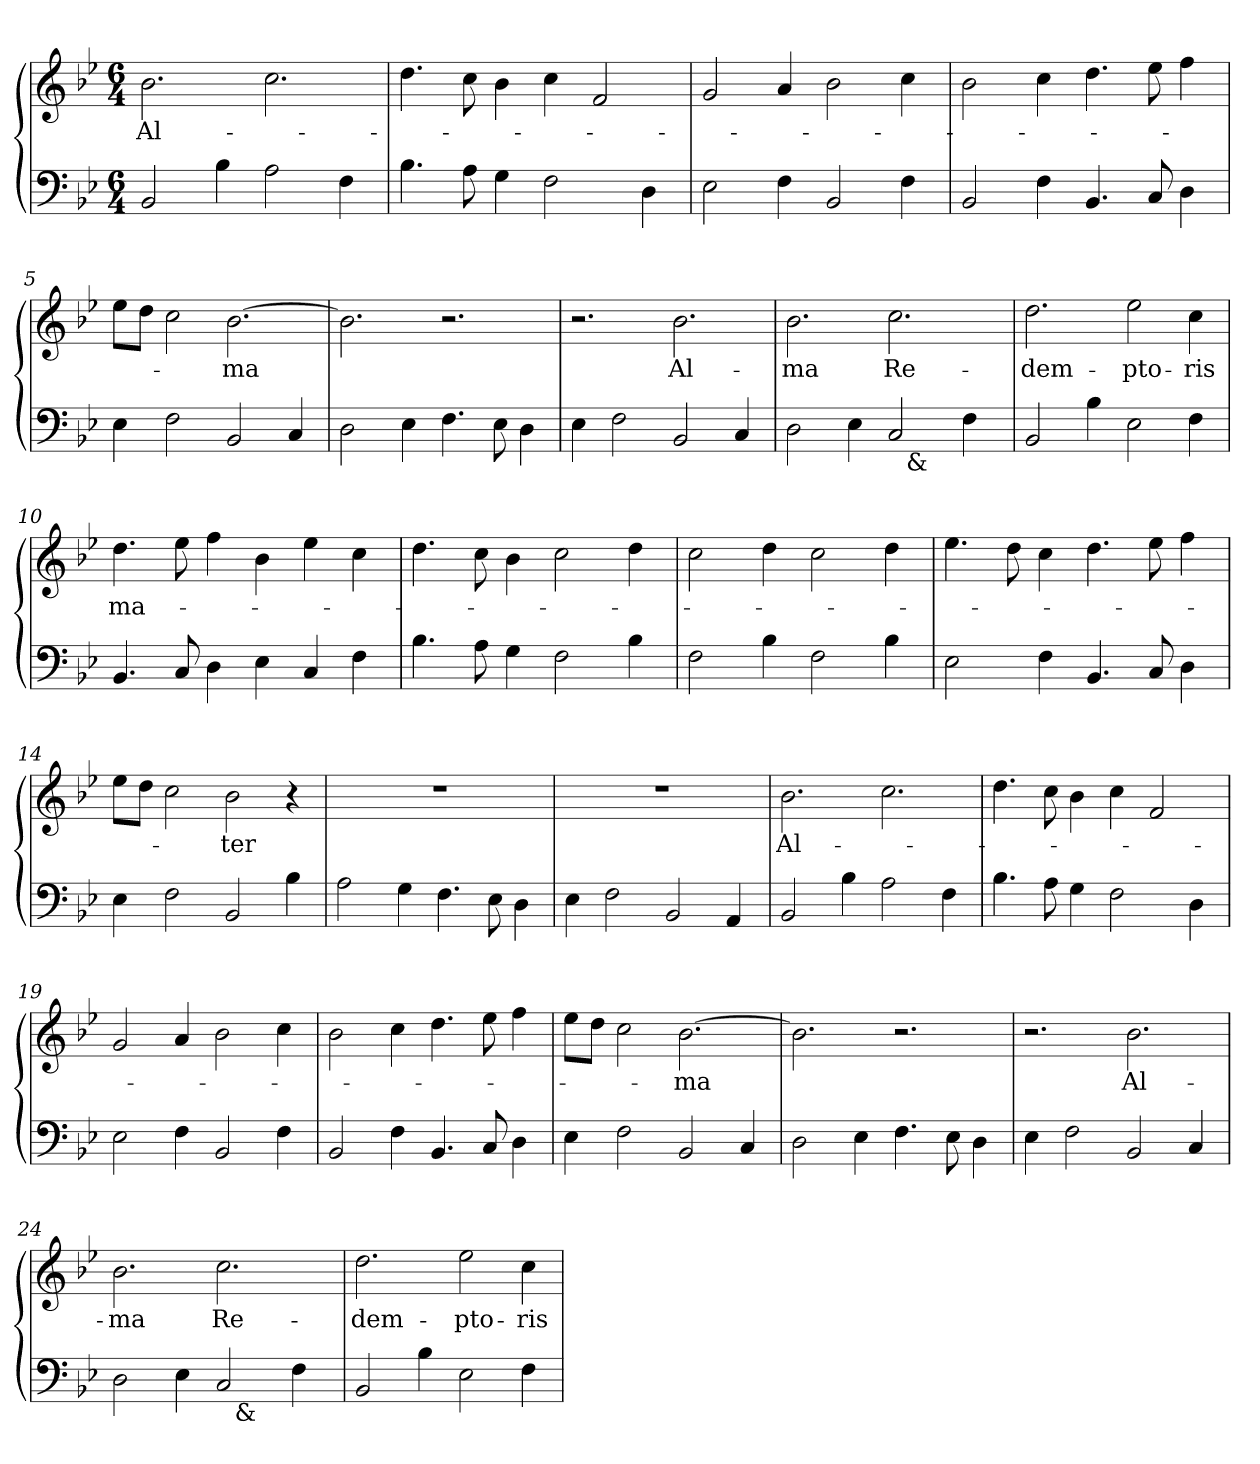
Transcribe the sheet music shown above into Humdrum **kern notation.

**kern	**kern	**text
*part2	*part1	*part1
*staff2	*staff1	*staff1
*clefF4	*clefG2	*
*k[b-e-]	*k[b-e-]	*
*B-:	*B-:	*
*M6/4	*M6/4	*
=1	=1	=1
!	!	!LO:LY:b
2BB-/	2.b-\	Al-
4B-\	.	.
2A\	2.cc\	.
4F\	.	.
=2	=2	=2
4.B-\	4.dd\	.
8A\	8cc\	.
4G\	4b-\	.
2F\	4cc\	.
.	2f/	.
4D\	.	.
=3	=3	=3
2E-\	2g/	.
4F\	4a/	.
2BB-/	2b-\	.
4F\	4cc\	.
=4	=4	=4
2BB-/	2b-\	.
4F\	4cc\	.
4.BB-/	4.dd\	.
8C/	8ee-\	.
4D\	4ff\	.
=5	=5	=5
4E-\	8ee-\L	.
.	8dd\J	.
2F\	2cc\	.
!	!	!LO:LY:b
2BB-/	[<2.b-\	-ma
4C/	.	.
!!LO:LB:g=z
=6	=6	=6
2D\	2.b-\]	.
4E-\	.	.
4.F\	2.r	.
8E-\	.	.
4D\	.	.
=7	=7	=7
4E-\	2.r	.
2F\	.	.
!	!	!LO:LY:b
2BB-/	2.b-\	Al-
4C/	.	.
=8	=8	=8
!	!	!LO:LY:b
*^	*	*
2D\	2ryy	2.b-\	-ma
4E-\	4ryy	.	.
!	!	!	!LO:LY:b
2C/	16ryy	2.cc\	Re-
!	!LO:TX:b:t=&	!	!
.	2ryy	.	.
4F\	.	.	.
.	8.ryy	.	.
=9	=9	=9	=9
!	!	!	!LO:LY:b
*v	*v	*	*
2BB-/	2.dd\	-dem-
4B-\	.	.
!	!	!LO:LY:b
2E-\	2ee-\	-pto-
!	!	!LO:LY:b
4F\	4cc\	-ris
=10	=10	=10
!	!	!LO:LY:b
4.BB-/	4.dd\	ma-
8C/	8ee-\	.
4D\	4ff\	.
4E-\	4b-\	.
4C/	4ee-\	.
4F\	4cc\	.
!!LO:LB:g=z
=11	=11	=11
4.B-\	4.dd\	.
8A\	8cc\	.
4G\	4b-\	.
2F\	2cc\	.
4B-\	4dd\	.
=12	=12	=12
2F\	2cc\	.
4B-\	4dd\	.
2F\	2cc\	.
4B-\	4dd\	.
=13	=13	=13
2E-\	4.ee-\	.
.	8dd\	.
4F\	4cc\	.
4.BB-/	4.dd\	.
8C/	8ee-\	.
4D\	4ff\	.
=14	=14	=14
4E-\	8ee-\L	.
.	8dd\J	.
2F\	2cc\	.
!	!	!LO:LY:b
2BB-/	2b-\	-ter
4B-\	4r	.
=15	=15	=15
!	!LO:N:vis=1	!
2A\	1.r	.
4G\	.	.
4.F\	.	.
8E-\	.	.
4D\	.	.
!!LO:LB:g=z
=16	=16	=16
!	!LO:N:vis=1	!
4E-\	1.r	.
2F\	.	.
2BB-/	.	.
4AA/	.	.
=17	=17	=17
!	!	!LO:LY:b
2BB-/	2.b-\	Al-
4B-\	.	.
2A\	2.cc\	.
4F\	.	.
=18	=18	=18
4.B-\	4.dd\	.
8A\	8cc\	.
4G\	4b-\	.
2F\	4cc\	.
.	2f/	.
4D\	.	.
=19	=19	=19
2E-\	2g/	.
4F\	4a/	.
2BB-/	2b-\	.
4F\	4cc\	.
=20	=20	=20
2BB-/	2b-\	.
4F\	4cc\	.
4.BB-/	4.dd\	.
8C/	8ee-\	.
4D\	4ff\	.
!!LO:PB:g=z
=21	=21	=21
4E-\	8ee-\L	.
.	8dd\J	.
2F\	2cc\	.
!	!	!LO:LY:b
2BB-/	[>2.b-\	-ma
4C/	.	.
=22	=22	=22
2D\	2.b-\]	.
4E-\	.	.
4.F\	2.r	.
8E-\	.	.
4D\	.	.
=23	=23	=23
4E-\	2.r	.
2F\	.	.
!	!	!LO:LY:b
2BB-/	2.b-\	Al-
4C/	.	.
=24	=24	=24
!	!	!LO:LY:b
*^	*	*
2D\	2ryy	2.b-\	-ma
4E-\	4ryy	.	.
!	!	!	!LO:LY:b
2C/	16ryy	2.cc\	Re-
!	!LO:TX:b:t=&	!	!
.	2ryy	.	.
4F\	.	.	.
.	8.ryy	.	.
=25	=25	=25	=25
!	!	!	!LO:LY:b
*v	*v	*	*
2BB-/	2.dd\	-dem-
4B-\	.	.
!	!	!LO:LY:b
2E-\	2ee-\	-pto-
!	!	!LO:LY:b
4F\	4cc\	-ris
=	=	=
*-	*-	*-
